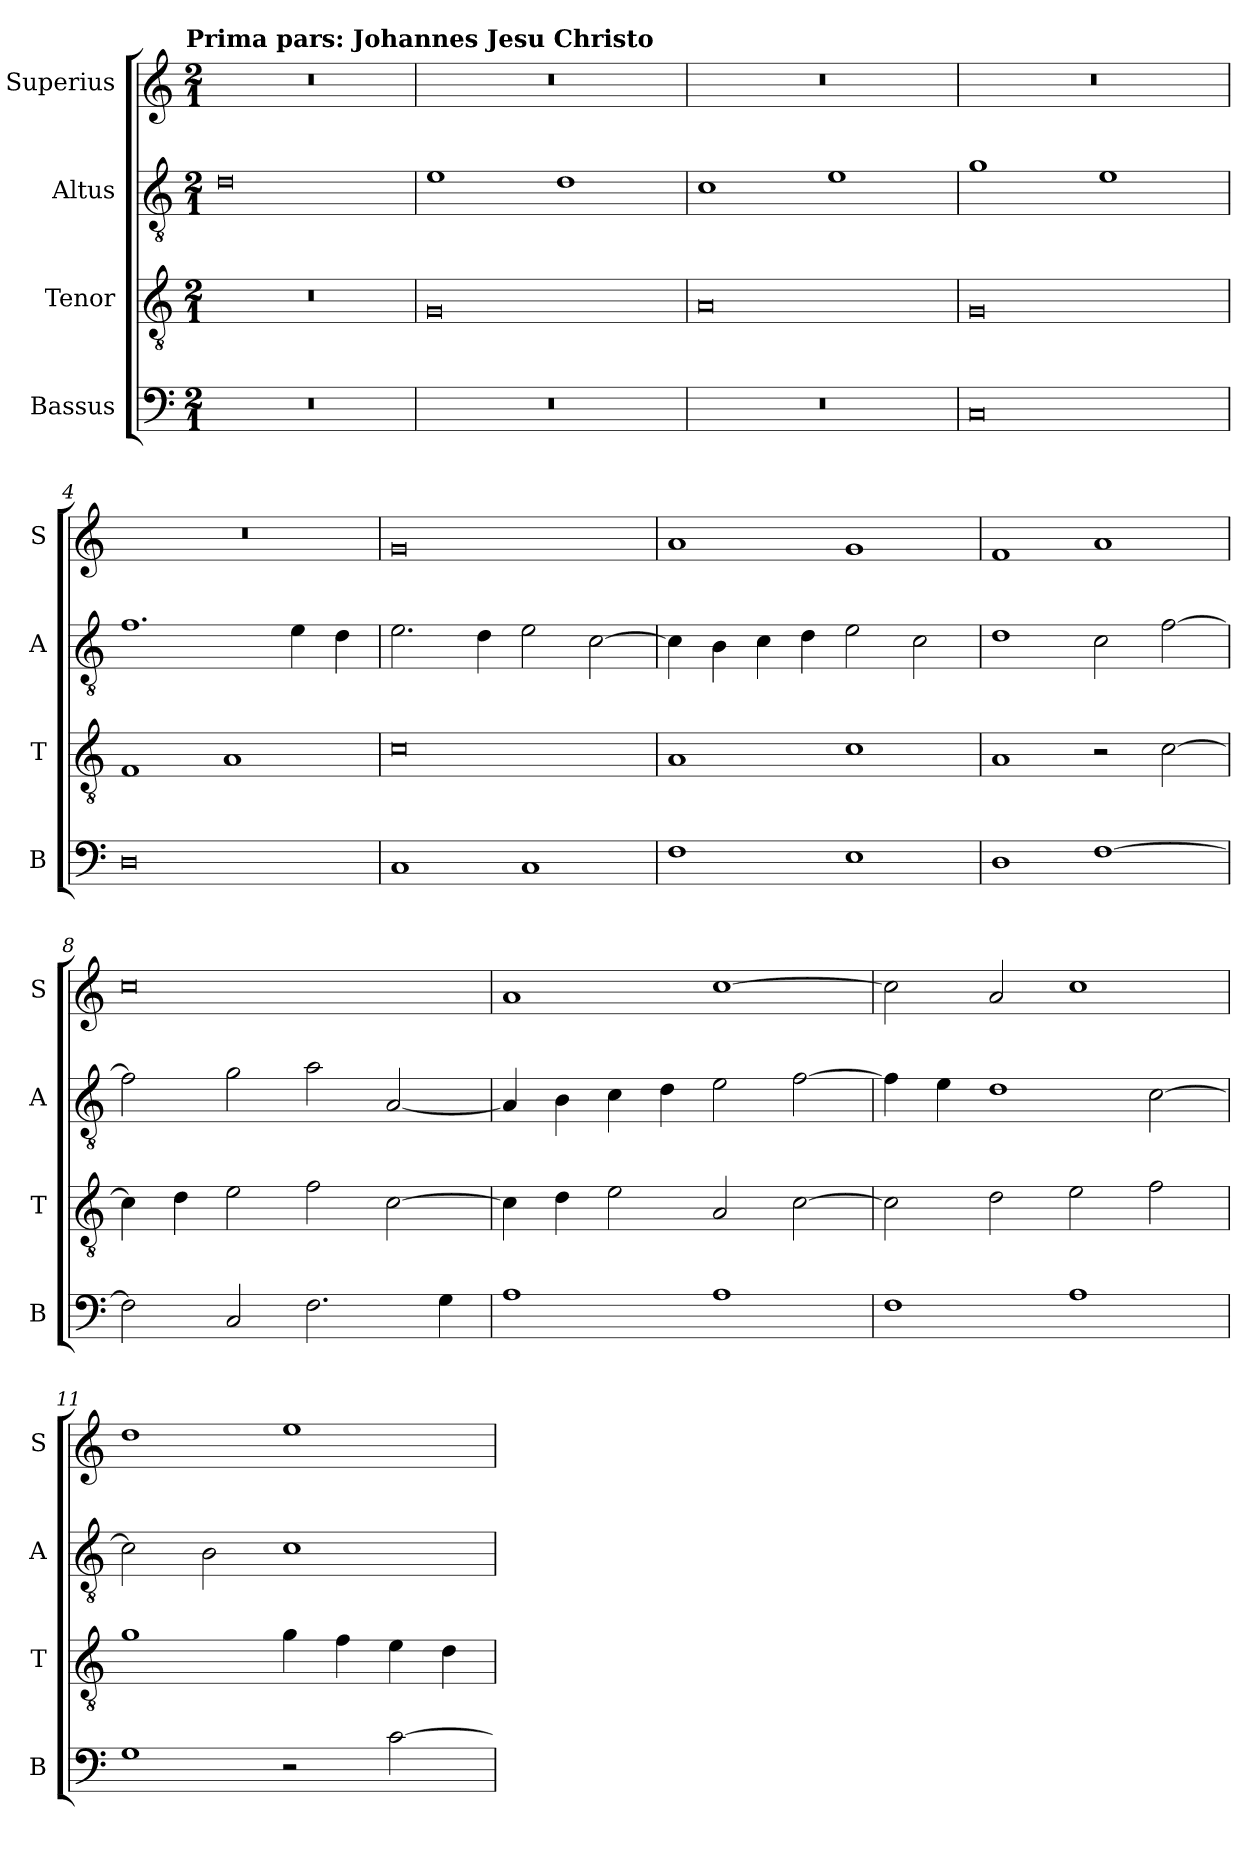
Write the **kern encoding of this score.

**kern	**kern	**kern	**kern
*part4	*part3	*part2	*part1
*staff4	*staff3	*staff2	*staff1
*I"Bassus	*I"Tenor	*I"Altus	*I"Superius
*I'B	*I'T	*I'A	*I'S
*clefF4	*clefGv2	*clefGv2	*clefG2
*k[]	*k[]	*k[]	*k[]
*C:	*C:	*C:	*C:
!!LO:TX:omd:t=Prima pars&colon; Johannes Jesu Christo
*M2/1	*M2/1	*M2/1	*M2/1
=	=	=	=
0r	0r	0d	0r
=1	=1	=1	=1
0r	0G	1e	0r
.	.	1d	.
=2	=2	=2	=2
0r	0A	1c	0r
.	.	1e	.
=3	=3	=3	=3
0C	0G	1g	0r
.	.	1e	.
=4	=4	=4	=4
0D	1F	1.f	0r
.	1A	.	.
.	.	4e	.
.	.	4d	.
=5	=5	=5	=5
1C	0c	2.e	0g
.	.	4d	.
1C	.	2e	.
.	.	[2c	.
=6	=6	=6	=6
1F	1A	4c]	1a
.	.	4B	.
.	.	4c	.
.	.	4d	.
1E	1c	2e	1g
.	.	2c	.
=7	=7	=7	=7
1D	1A	1d	1f
[1F	2r	2c	1a
.	[2c	[2f	.
=8	=8	=8	=8
2F]	4c]	2f]	0cc
.	4d	.	.
2C	2e	2g	.
2.F	2f	2a	.
.	[2c	[2A	.
4G	.	.	.
=9	=9	=9	=9
1A	4c]	4A]	1a
.	4d	4B	.
.	2e	4c	.
.	.	4d	.
1A	2A	2e	[1cc
.	[2c	[2f	.
=10	=10	=10	=10
1F	2c]	4f]	2cc]
.	.	4e	.
.	2d	1d	2a
1A	2e	.	1cc
.	2f	[2c	.
=11	=11	=11	=11
1G	1g	2c]	1dd
.	.	2B	.
2r	4g	1c	1ee
.	4f	.	.
[2c	4e	.	.
.	4d	.	.
=	=	=	=
*-	*-	*-	*-
